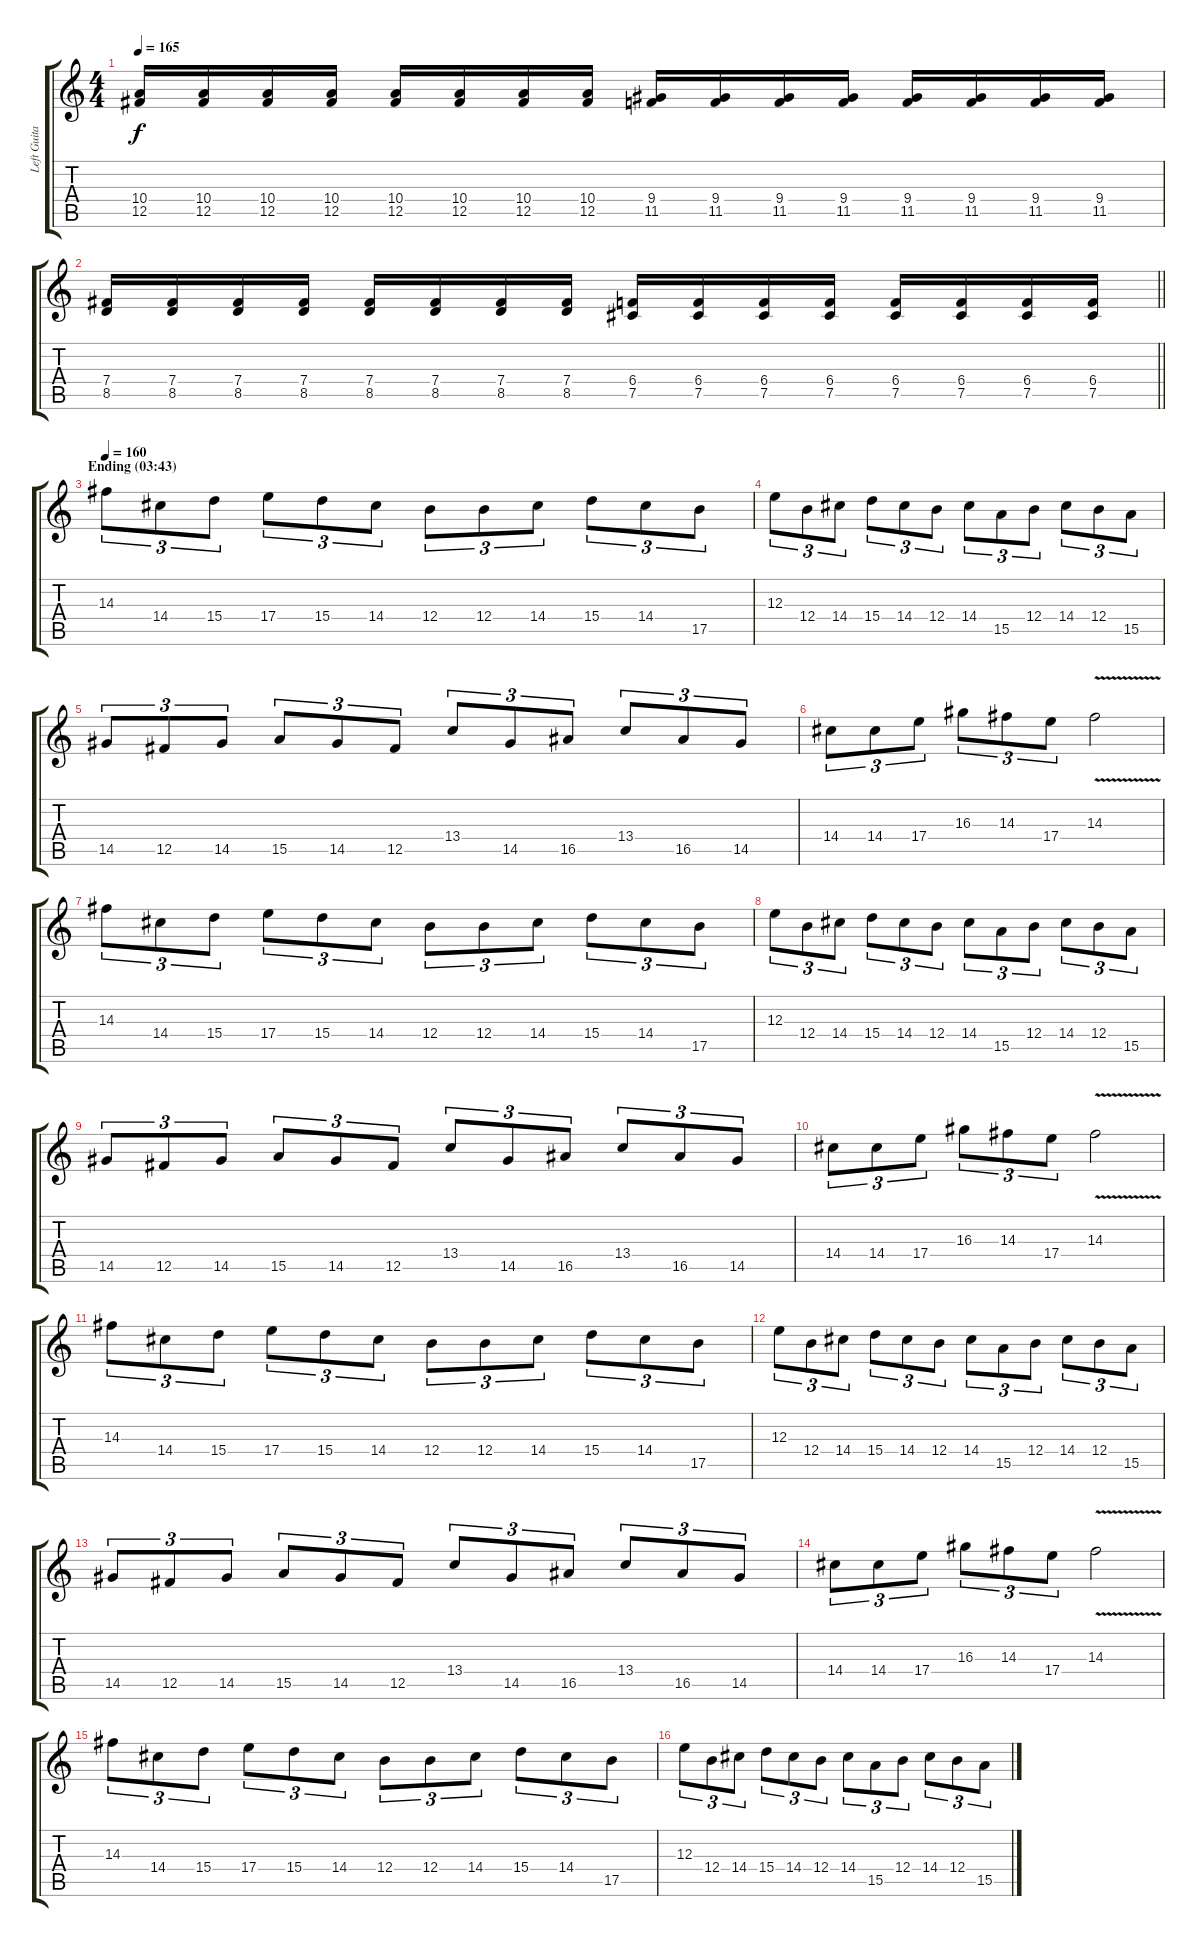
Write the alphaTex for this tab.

\track ("Left Guitar" "Left Guita") {instrument distortionguitar}
\staff {score tabs}
\tuning (Db4 Ab3 E3 B2 Gb2 Db2) {hide}
\ts (4 4)
\tempo 165
\clef g2
\ks c
(10.4 12.5).16{dy f} (10.4 12.5).16 (10.4 12.5).16 (10.4 12.5).16 (10.4 12.5).16 (10.4 12.5).16 (10.4 12.5).16 (10.4 12.5).16 (9.4 11.5).16 (9.4 11.5).16 (9.4 11.5).16 (9.4 11.5).16 (9.4 11.5).16 (9.4 11.5).16 (9.4 11.5).16 (9.4 11.5).16 |
\barLineRight lightlight
(7.4 8.5).16 (7.4 8.5).16 (7.4 8.5).16 (7.4 8.5).16 (7.4 8.5).16 (7.4 8.5).16 (7.4 8.5).16 (7.4 8.5).16 (6.4 7.5).16 (6.4 7.5).16 (6.4 7.5).16 (6.4 7.5).16 (6.4 7.5).16 (6.4 7.5).16 (6.4 7.5).16 (6.4 7.5).16 |
\section ("" "Ending (03:43)")
\tempo 155
\tempo 160
14.3.8{tu (3 2)} 14.4.8{tu (3 2)} 15.4.8{tu (3 2)} 17.4.8{tu (3 2)} 15.4.8{tu (3 2)} 14.4.8{tu (3 2)} 12.4.8{tu (3 2)} 12.4.8{tu (3 2)} 14.4.8{tu (3 2)} 15.4.8{tu (3 2)} 14.4.8{tu (3 2)} 17.5.8{tu (3 2)} |
12.3.8{tu (3 2)} 12.4.8{tu (3 2)} 14.4.8{tu (3 2)} 15.4.8{tu (3 2)} 14.4.8{tu (3 2)} 12.4.8{tu (3 2)} 14.4.8{tu (3 2)} 15.5.8{tu (3 2)} 12.4.8{tu (3 2)} 14.4.8{tu (3 2)} 12.4.8{tu (3 2)} 15.5.8{tu (3 2)} |
14.5.8{tu (3 2)} 12.5.8{tu (3 2)} 14.5.8{tu (3 2)} 15.5.8{tu (3 2)} 14.5.8{tu (3 2)} 12.5.8{tu (3 2)} 13.4.8{tu (3 2)} 14.5.8{tu (3 2)} 16.5.8{tu (3 2)} 13.4.8{tu (3 2)} 16.5.8{tu (3 2)} 14.5.8{tu (3 2)} |
14.4.8{tu (3 2)} 14.4.8{tu (3 2)} 17.4.8{tu (3 2)} 16.3.8{tu (3 2)} 14.3.8{tu (3 2)} 17.4.8{tu (3 2)} 14.3{v}.2 |
14.3.8{tu (3 2)} 14.4.8{tu (3 2)} 15.4.8{tu (3 2)} 17.4.8{tu (3 2)} 15.4.8{tu (3 2)} 14.4.8{tu (3 2)} 12.4.8{tu (3 2)} 12.4.8{tu (3 2)} 14.4.8{tu (3 2)} 15.4.8{tu (3 2)} 14.4.8{tu (3 2)} 17.5.8{tu (3 2)} |
12.3.8{tu (3 2)} 12.4.8{tu (3 2)} 14.4.8{tu (3 2)} 15.4.8{tu (3 2)} 14.4.8{tu (3 2)} 12.4.8{tu (3 2)} 14.4.8{tu (3 2)} 15.5.8{tu (3 2)} 12.4.8{tu (3 2)} 14.4.8{tu (3 2)} 12.4.8{tu (3 2)} 15.5.8{tu (3 2)} |
14.5.8{tu (3 2)} 12.5.8{tu (3 2)} 14.5.8{tu (3 2)} 15.5.8{tu (3 2)} 14.5.8{tu (3 2)} 12.5.8{tu (3 2)} 13.4.8{tu (3 2)} 14.5.8{tu (3 2)} 16.5.8{tu (3 2)} 13.4.8{tu (3 2)} 16.5.8{tu (3 2)} 14.5.8{tu (3 2)} |
14.4.8{tu (3 2)} 14.4.8{tu (3 2)} 17.4.8{tu (3 2)} 16.3.8{tu (3 2)} 14.3.8{tu (3 2)} 17.4.8{tu (3 2)} 14.3{v}.2 |
14.3.8{tu (3 2)} 14.4.8{tu (3 2)} 15.4.8{tu (3 2)} 17.4.8{tu (3 2)} 15.4.8{tu (3 2)} 14.4.8{tu (3 2)} 12.4.8{tu (3 2)} 12.4.8{tu (3 2)} 14.4.8{tu (3 2)} 15.4.8{tu (3 2)} 14.4.8{tu (3 2)} 17.5.8{tu (3 2)} |
12.3.8{tu (3 2)} 12.4.8{tu (3 2)} 14.4.8{tu (3 2)} 15.4.8{tu (3 2)} 14.4.8{tu (3 2)} 12.4.8{tu (3 2)} 14.4.8{tu (3 2)} 15.5.8{tu (3 2)} 12.4.8{tu (3 2)} 14.4.8{tu (3 2)} 12.4.8{tu (3 2)} 15.5.8{tu (3 2)} |
14.5.8{tu (3 2)} 12.5.8{tu (3 2)} 14.5.8{tu (3 2)} 15.5.8{tu (3 2)} 14.5.8{tu (3 2)} 12.5.8{tu (3 2)} 13.4.8{tu (3 2)} 14.5.8{tu (3 2)} 16.5.8{tu (3 2)} 13.4.8{tu (3 2)} 16.5.8{tu (3 2)} 14.5.8{tu (3 2)} |
14.4.8{tu (3 2)} 14.4.8{tu (3 2)} 17.4.8{tu (3 2)} 16.3.8{tu (3 2)} 14.3.8{tu (3 2)} 17.4.8{tu (3 2)} 14.3{v}.2 |
14.3.8{tu (3 2)} 14.4.8{tu (3 2)} 15.4.8{tu (3 2)} 17.4.8{tu (3 2)} 15.4.8{tu (3 2)} 14.4.8{tu (3 2)} 12.4.8{tu (3 2)} 12.4.8{tu (3 2)} 14.4.8{tu (3 2)} 15.4.8{tu (3 2)} 14.4.8{tu (3 2)} 17.5.8{tu (3 2)} |
12.3.8{tu (3 2)} 12.4.8{tu (3 2)} 14.4.8{tu (3 2)} 15.4.8{tu (3 2)} 14.4.8{tu (3 2)} 12.4.8{tu (3 2)} 14.4.8{tu (3 2)} 15.5.8{tu (3 2)} 12.4.8{tu (3 2)} 14.4.8{tu (3 2)} 12.4.8{tu (3 2)} 15.5.8{tu (3 2)}
